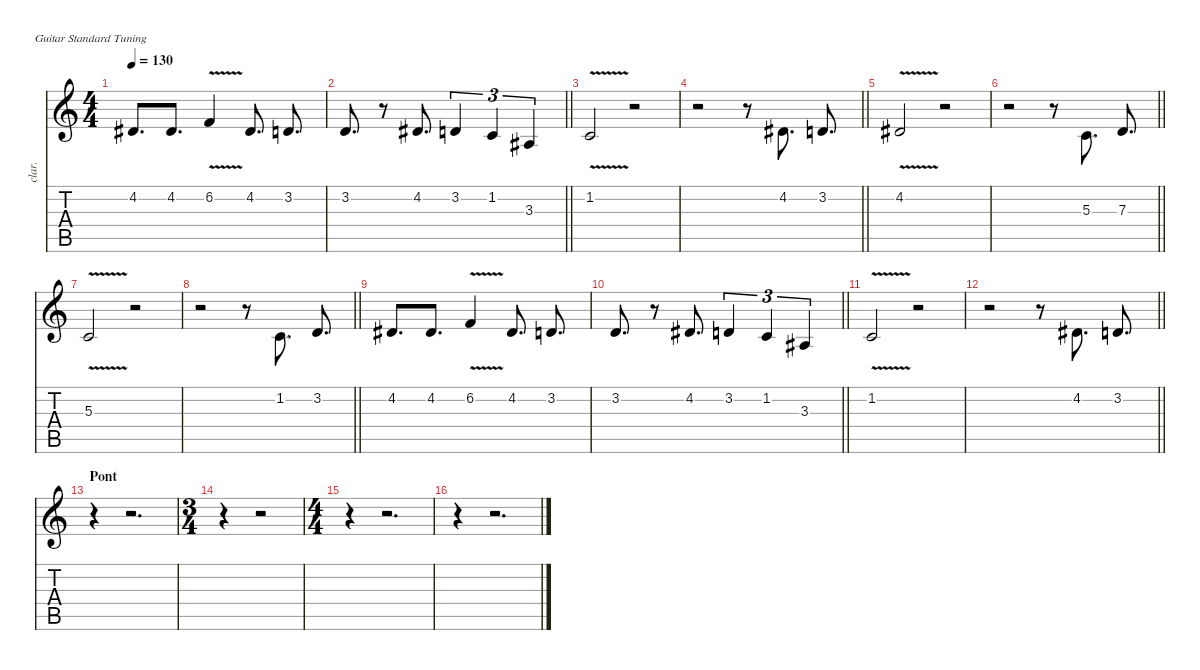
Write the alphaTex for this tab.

\defaultSystemsLayout 4
\hideDynamics
\bracketExtendMode nobrackets
\otherSystemsTrackNameOrientation horizontal
\track ("Chant" "clar.") {mute instrument clarinet}
\staff {score tabs}
\tuning (E4 B3 G3 D3 A2 E2)
\ts (4 4)
\tempo 130
\clef g2
\ks c
4.2{acc #}.8{d dy f beam Up} 4.2{acc #}.8{d beam Up} 6.2{v}.4{beam Up} 4.2{acc #}.8{d beam Up} 3.2.8{d beam Up} |
\barLineRight lightlight
3.2.8{d beam Up} r.8{beam Up} 4.2{acc #}.8{d beam Up} 3.2.4{tu (3 2) beam Up} 1.2.4{tu (3 2) beam Up} 3.3{acc #}.4{tu (3 2) beam Up} |
1.2{v}.2{beam Up} r.2{beam Up} |
\barLineRight lightlight
r.2{beam Down} r.8{beam Down} 4.2{acc #}.8{d beam Up} 3.2.8{d beam Up} |
4.2{v acc #}.2{beam Up} r.2{beam Up} |
\barLineRight lightlight
r.2{beam Down} r.8{beam Down} 5.3.8{d beam Up} 7.3.8{d beam Up} |
5.3{v}.2{beam Up} r.2{beam Up} |
\barLineRight lightlight
r.2{beam Down} r.8{beam Down} 1.2.8{d beam Up} 3.2.8{d beam Up} |
4.2{acc #}.8{d beam Up} 4.2{acc #}.8{d beam Up} 6.2{v}.4{beam Up} 4.2{acc #}.8{d beam Up} 3.2.8{d beam Up} |
\barLineRight lightlight
3.2.8{d beam Up} r.8{beam Up} 4.2{acc #}.8{d beam Up} 3.2.4{tu (3 2) beam Up} 1.2.4{tu (3 2) beam Up} 3.3{acc #}.4{tu (3 2) beam Up} |
1.2{v}.2{beam Up} r.2{beam Up} |
\barLineRight lightlight
r.2{beam Down} r.8{beam Down} 4.2{acc #}.8{d beam Up} 3.2.8{d beam Up} |
\section ("" "Pont")
r.4{beam Down} r.2{d beam Down} |
\ts (3 4)
\beaming (8 2 2 2)
r.4{beam Down} r.2{beam Down} |
\ts (4 4)
\beaming (8 2 2 2 2)
r.4{beam Down} r.2{d beam Down} |
r.4{beam Down} r.2{d beam Down}
